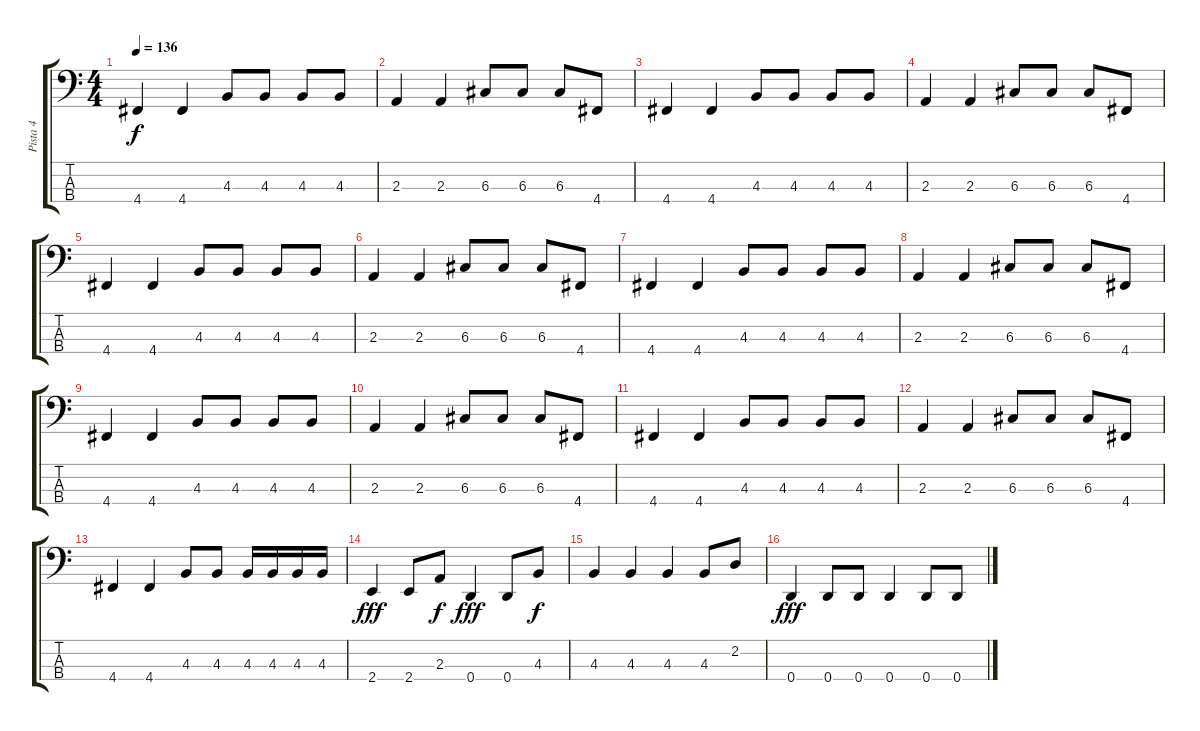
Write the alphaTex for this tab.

\track ("Pista 4" "Pista 4") {instrument electricbassfinger}
\staff {score tabs}
\tuning (F2 C2 G1 D1) {hide}
\ts (4 4)
\tempo 136
\clef f4
\ks c
4.4.4{dy f} 4.4.4 4.3.8 4.3.8 4.3.8 4.3.8 |
2.3.4 2.3.4 6.3.8 6.3.8 6.3.8 4.4.8 |
4.4.4 4.4.4 4.3.8 4.3.8 4.3.8 4.3.8 |
2.3.4 2.3.4 6.3.8 6.3.8 6.3.8 4.4.8 |
4.4.4 4.4.4 4.3.8 4.3.8 4.3.8 4.3.8 |
2.3.4 2.3.4 6.3.8 6.3.8 6.3.8 4.4.8 |
4.4.4 4.4.4 4.3.8 4.3.8 4.3.8 4.3.8 |
2.3.4 2.3.4 6.3.8 6.3.8 6.3.8 4.4.8 |
4.4.4 4.4.4 4.3.8 4.3.8 4.3.8 4.3.8 |
2.3.4 2.3.4 6.3.8 6.3.8 6.3.8 4.4.8 |
4.4.4 4.4.4 4.3.8 4.3.8 4.3.8 4.3.8 |
2.3.4 2.3.4 6.3.8 6.3.8 6.3.8 4.4.8 |
4.4.4 4.4.4 4.3.8 4.3.8 4.3.16 4.3.16 4.3.16 4.3.16 |
2.4.4{dy fff} 2.4.8 2.3.8{dy f} 0.4.4{dy fff} 0.4.8 4.3.8{dy f} |
4.3.4 4.3.4 4.3.4 4.3.8 2.2.8 |
0.4.4{dy fff} 0.4.8 0.4.8 0.4.4 0.4.8 0.4.8
